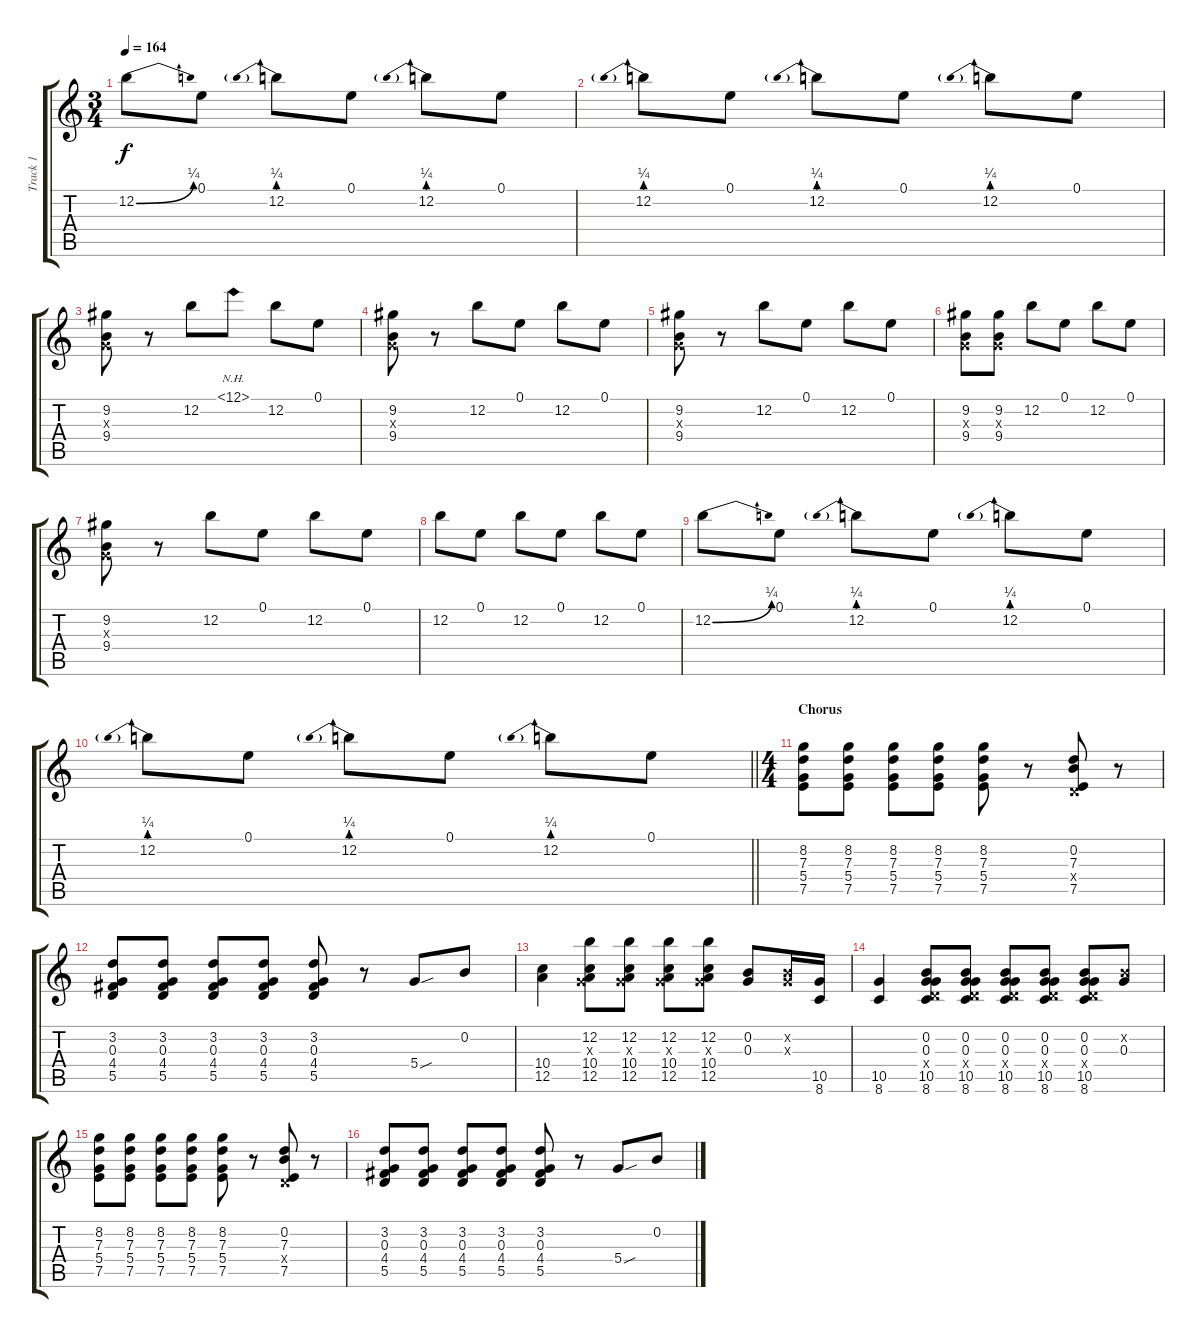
\track ("Track 1" "Track 1") {instrument electricguitarclean}
\staff {score tabs}
\tuning (E4 B3 G3 D3 A2 E2) {hide}
\ts (3 4)
\tempo 164
\clef g2
\ks c
12.2{be (bend 0 0 60 1)}.8{dy f} 0.1.8 12.2{be (prebend 0 1 60 1)}.8 0.1.8 12.2{be (prebend 0 1 60 1)}.8 0.1.8 |
12.2{be (prebend 0 1 60 1)}.8 0.1.8 12.2{be (prebend 0 1 60 1)}.8 0.1.8 12.2{be (prebend 0 1 60 1)}.8 0.1.8 |
(9.2 0.3{x} 9.4).8 r.8 12.2.8 12.1{nh}.8 12.2.8 0.1.8 |
(9.2 0.3{x} 9.4).8 r.8 12.2.8 0.1.8 12.2.8 0.1.8 |
(9.2 0.3{x} 9.4).8 r.8 12.2.8 0.1.8 12.2.8 0.1.8 |
(9.2 0.3{x} 9.4).8 (9.2 0.3{x} 9.4).8 12.2.8 0.1.8 12.2.8 0.1.8 |
(9.2 0.3{x} 9.4).8 r.8 12.2.8 0.1.8 12.2.8 0.1.8 |
12.2.8 0.1.8 12.2.8 0.1.8 12.2.8 0.1.8 |
12.2{be (bend 0 0 60 1)}.8 0.1.8 12.2{be (prebend 0 1 60 1)}.8 0.1.8 12.2{be (prebend 0 1 60 1)}.8 0.1.8 |
\barLineRight lightlight
12.2{be (prebend 0 1 60 1)}.8 0.1.8 12.2{be (prebend 0 1 60 1)}.8 0.1.8 12.2{be (prebend 0 1 60 1)}.8 0.1.8 |
\ts (4 4)
\section ("" "Chorus")
(8.2 7.3 5.4 7.5).8 (8.2 7.3 5.4 7.5).8 (8.2 7.3 5.4 7.5).8 (8.2 7.3 5.4 7.5).8 (8.2 7.3 5.4 7.5).8 r.8 (0.2 7.3 0.4{x} 7.5).8 r.8 |
(3.2 0.3 4.4 5.5).8 (3.2 0.3 4.4 5.5).8 (3.2 0.3 4.4 5.5).8 (3.2 0.3 4.4 5.5).8 (3.2 0.3 4.4 5.5).8 r.8 5.4{sou}.8 0.2.8 |
(10.4 12.5).4 (12.2 0.3{x} 10.4 12.5).8 (12.2 0.3{x} 10.4 12.5).8 (12.2 0.3{x} 10.4 12.5).8 (12.2 0.3{x} 10.4 12.5).8 (0.2 0.3).8 (0.2{x} 0.3{x}).16 (10.5 8.6).16 |
(10.5 8.6).4 (0.2 0.3 0.4{x} 10.5 8.6).8 (0.2 0.3 0.4{x} 10.5 8.6).8 (0.2 0.3 0.4{x} 10.5 8.6).8 (0.2 0.3 0.4{x} 10.5 8.6).8 (0.2 0.3 0.4{x} 10.5 8.6).8 (0.2{x} 0.3).8 |
(8.2 7.3 5.4 7.5).8 (8.2 7.3 5.4 7.5).8 (8.2 7.3 5.4 7.5).8 (8.2 7.3 5.4 7.5).8 (8.2 7.3 5.4 7.5).8 r.8 (0.2 7.3 0.4{x} 7.5).8 r.8 |
(3.2 0.3 4.4 5.5).8 (3.2 0.3 4.4 5.5).8 (3.2 0.3 4.4 5.5).8 (3.2 0.3 4.4 5.5).8 (3.2 0.3 4.4 5.5).8 r.8 5.4{sou}.8 0.2.8
